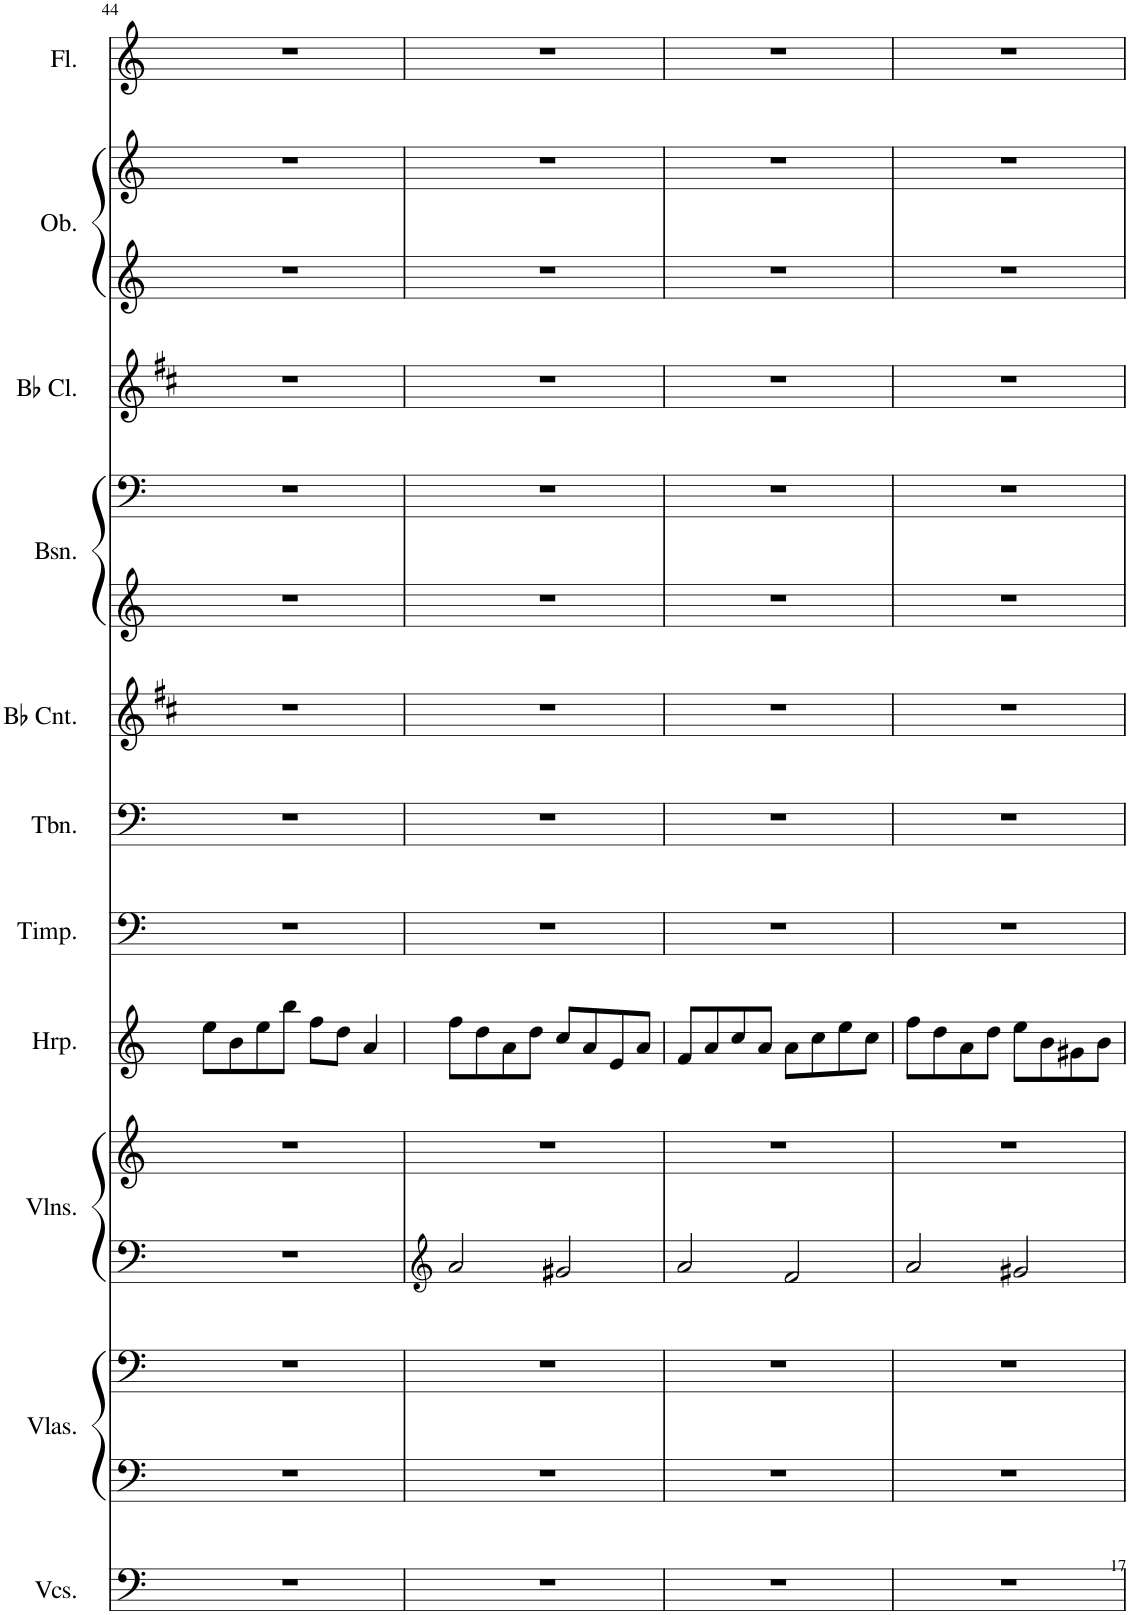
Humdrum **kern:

**kern	**kern	**kern	**kern	**kern	**kern	**kern	**kern	**kern	**kern	**kern	**kern	**kern	**kern	**kern
*part11	*part10	*part10	*part9	*part9	*part8	*part7	*part6	*part5	*part4	*part4	*part3	*part2	*part2	*part1
*staff15	*staff14	*staff13	*staff12	*staff11	*staff10	*staff9	*staff8	*staff7	*staff6	*staff5	*staff4	*staff3	*staff2	*staff1
*I"Violoncellos	*I"Violas	*	*I"Violins	*	*I"Harp	*I"Timpani	*I"Trombone	*I"Bb Cornet	*I"Bassoon	*	*I"Bb Clarinet	*I"Oboe	*	*I"Flute
*I'Vcs.	*I'Vlas.	*	*I'Vlns.	*	*I'Hrp.	*I'Timp.	*I'Tbn.	*I'Bb Cnt.	*I'Bsn.	*	*I'Bb Cl.	*I'Ob.	*	*I'Fl.
!!LO:PB:g=z
*clefF4	*clefF4	*clefF4	*clefF4	*clefG2	*clefG2	*clefF4	*clefF4	*clefG2	*clefG2	*clefF4	*clefG2	*clefG2	*clefG2	*clefG2
*	*	*	*	*	*	*	*	*Trd1c2	*	*	*Trd1c2	*	*	*
*k[]	*k[]	*k[]	*k[]	*k[]	*k[]	*k[]	*k[]	*k[f#c#]	*k[]	*k[]	*k[f#c#]	*k[]	*k[]	*k[]
*M4/4	*M4/4	*M4/4	*M4/4	*M4/4	*M4/4	*M4/4	*M4/4	*M4/4	*M4/4	*M4/4	*M4/4	*M4/4	*M4/4	*M4/4
=44	=44	=44	=44	=44	=44	=44	=44	=44	=44	=44	=44	=44	=44	=44
1r	1r	1r	1r	1r	8ee\L	1r	1r	1r	1r	1r	1r	1r	1r	1r
.	.	.	.	.	8b\	.	.	.	.	.	.	.	.	.
.	.	.	.	.	8ee\	.	.	.	.	.	.	.	.	.
.	.	.	.	.	8bb\J	.	.	.	.	.	.	.	.	.
.	.	.	.	.	8ff\L	.	.	.	.	.	.	.	.	.
.	.	.	.	.	8dd\J	.	.	.	.	.	.	.	.	.
.	.	.	.	.	4a/	.	.	.	.	.	.	.	.	.
=45	=45	=45	=45	=45	=45	=45	=45	=45	=45	=45	=45	=45	=45	=45
*	*	*	*clefG2	*	*	*	*	*	*	*	*	*	*	*
1r	1r	1r	2a/	1r	8ff\L	1r	1r	1r	1r	1r	1r	1r	1r	1r
.	.	.	.	.	8dd\	.	.	.	.	.	.	.	.	.
.	.	.	.	.	8a\	.	.	.	.	.	.	.	.	.
.	.	.	.	.	8dd\J	.	.	.	.	.	.	.	.	.
.	.	.	2g#X/	.	8cc/L	.	.	.	.	.	.	.	.	.
.	.	.	.	.	8a/	.	.	.	.	.	.	.	.	.
.	.	.	.	.	8e/	.	.	.	.	.	.	.	.	.
.	.	.	.	.	8a/J	.	.	.	.	.	.	.	.	.
=46	=46	=46	=46	=46	=46	=46	=46	=46	=46	=46	=46	=46	=46	=46
1r	1r	1r	2a/	1r	8f/L	1r	1r	1r	1r	1r	1r	1r	1r	1r
.	.	.	.	.	8a/	.	.	.	.	.	.	.	.	.
.	.	.	.	.	8cc/	.	.	.	.	.	.	.	.	.
.	.	.	.	.	8a/J	.	.	.	.	.	.	.	.	.
.	.	.	2f/	.	8a\L	.	.	.	.	.	.	.	.	.
.	.	.	.	.	8cc\	.	.	.	.	.	.	.	.	.
.	.	.	.	.	8ee\	.	.	.	.	.	.	.	.	.
.	.	.	.	.	8cc\J	.	.	.	.	.	.	.	.	.
=47	=47	=47	=47	=47	=47	=47	=47	=47	=47	=47	=47	=47	=47	=47
1r	1r	1r	2a/	1r	8ff\L	1r	1r	1r	1r	1r	1r	1r	1r	1r
.	.	.	.	.	8dd\	.	.	.	.	.	.	.	.	.
.	.	.	.	.	8a\	.	.	.	.	.	.	.	.	.
.	.	.	.	.	8dd\J	.	.	.	.	.	.	.	.	.
.	.	.	2g#X/	.	8ee\L	.	.	.	.	.	.	.	.	.
.	.	.	.	.	8b\	.	.	.	.	.	.	.	.	.
.	.	.	.	.	8g#X\	.	.	.	.	.	.	.	.	.
.	.	.	.	.	8b\J	.	.	.	.	.	.	.	.	.
=	=	=	=	=	=	=	=	=	=	=	=	=	=	=
*-	*-	*-	*-	*-	*-	*-	*-	*-	*-	*-	*-	*-	*-	*-
